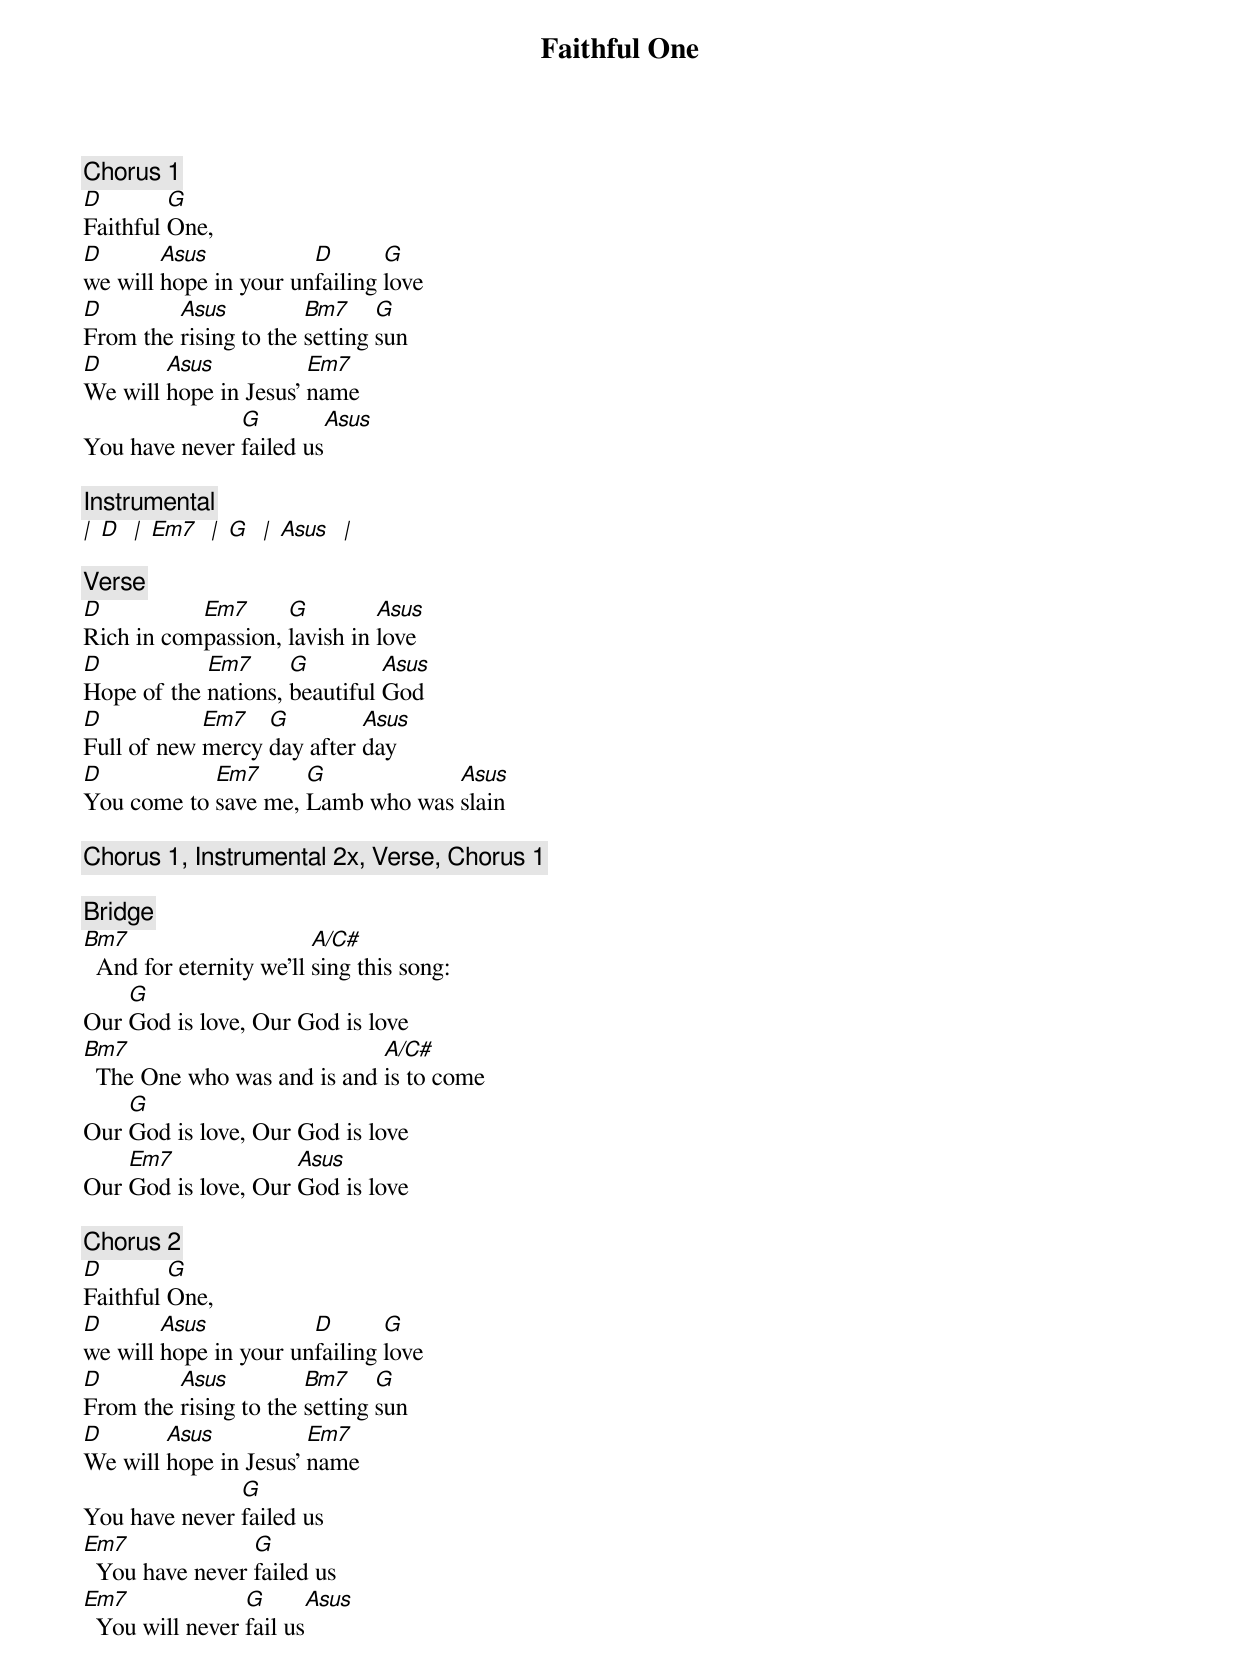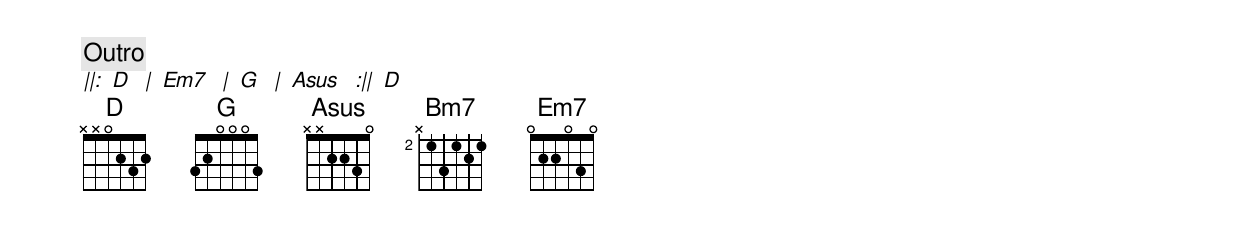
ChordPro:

{title: Faithful One}
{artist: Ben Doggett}
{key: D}
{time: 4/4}
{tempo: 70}
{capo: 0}

{comment: Chorus 1}
[D]Faithful [G]One,
[D]we will [Asus]hope in your un[D]failing [G]love
[D]From the [Asus]rising to the [Bm7]setting [G]sun
[D]We will [Asus]hope in Jesus' [Em7]name
You have never [G]failed us[Asus]

{comment: Instrumental}
[|] [D]  [|] [Em7]  [|] [G]  [|] [Asus]  [|]

{comment: Verse}
[D]Rich in com[Em7]passion, [G]lavish in [Asus]love
[D]Hope of the [Em7]nations, [G]beautiful [Asus]God
[D]Full of new [Em7]mercy [G]day after [Asus]day
[D]You come to [Em7]save me, [G]Lamb who was [Asus]slain

{comment: Chorus 1, Instrumental 2x, Verse, Chorus 1}

{comment: Bridge}
[Bm7]  And for eternity we'll [A/C#]sing this song:
Our [G]God is love, Our God is love
[Bm7]  The One who was and is and [A/C#]is to come
Our [G]God is love, Our God is love
Our [Em7]God is love, Our [Asus]God is love

{comment: Chorus 2}
[D]Faithful [G]One,
[D]we will [Asus]hope in your un[D]failing [G]love
[D]From the [Asus]rising to the [Bm7]setting [G]sun
[D]We will [Asus]hope in Jesus' [Em7]name
You have never [G]failed us
[Em7]  You have never [G]failed us
[Em7]  You will never [G]fail us[Asus]

{comment: Outro}
[||:] [D]  [|] [Em7]  [|] [G]  [|] [Asus]  [:||] [D]
